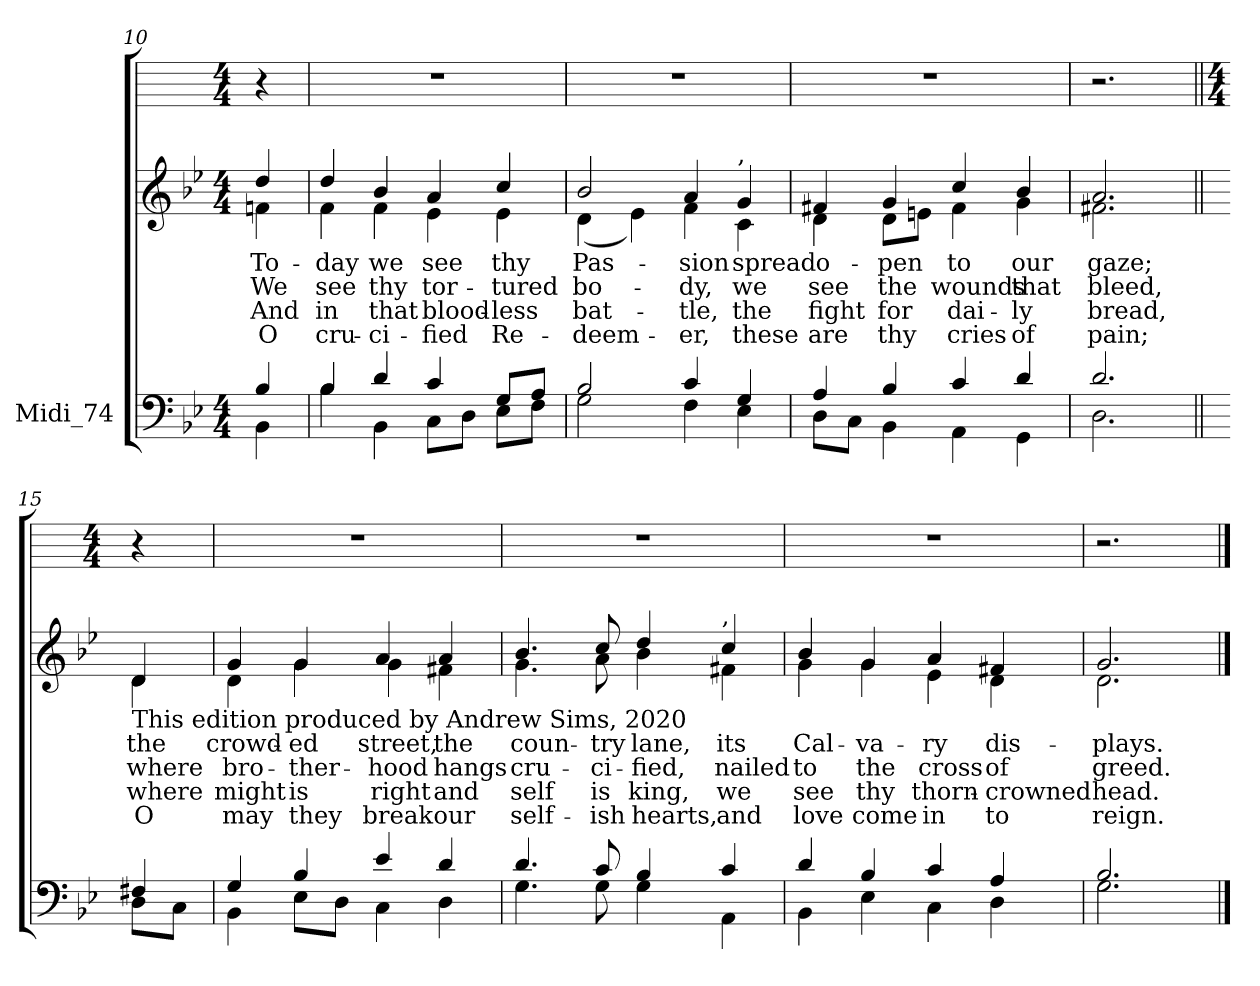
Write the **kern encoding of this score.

**kern	**kern	**text	**text	**text	**text	**kern
*part3	*part2	*part2	*part2	*part2	*part2	*part1
*staff3	*staff2	*staff2	*staff2	*staff2	*staff2	*staff1
*I"Midi_74	*	*	*	*	*	*
!!LO:LB:g=z
*clefF4	*clefG2	*	*	*	*	*
*k[b-e-]	*k[b-e-]	*	*	*	*	*
*B-:	*B-:	*	*	*	*	*
*M4/4	*M4/4	*	*	*	*	*M4/4
=10	=10	=10	=10	=10	=10	=10
*^	*	*	*	*	*	*
!	!	!	!LO:LY:b	!LO:LY:b	!LO:LY:b	!LO:LY:b	!
*	*	*^	*	*	*	*	*
4B-/	4BB-\	4dd/	4fn\	To-	-We	And	O	4r
=11	=11	=11	=11	=11	=11	=11	=11	=11
!	!	!	!	!LO:LY:b	!LO:LY:b	!LO:LY:b	!LO:LY:b	!
4B-/	4B-\	4dd/	4f\	day	see	in	cru-	1r
!	!	!	!	!LO:LY:b	!LO:LY:b	!LO:LY:b	!LO:LY:b	!
4d/	4BB-\	4b-/	4f\	-we	thy	that	ci-	.
!	!	!	!	!LO:LY:b	!LO:LY:b	!LO:LY:b	!LO:LY:b	!
4c/	8C\L	4a/	4e-\	-see	tor-	-blood-	-fied	.
.	8D\J	.	.	.	.	.	.	.
!	!	!	!	!LO:LY:b	!LO:LY:b	!LO:LY:b	!LO:LY:b	!
8G/L	8E-\L	4cc/	4e-\	thy	tured	less	Re-	.
8A/J	8F\J	.	.	.	.	.	.	.
=12	=12	=12	=12	=12	=12	=12	=12	=12
!	!	!	!	!LO:LY:b	!LO:LY:b	!LO:LY:b	!LO:LY:b	!
2B-/	2G\	2b-/	(<4d\	-Pas-	-bo-	-bat-	-deem-	1r
.	.	.	4e-\)	.	.	.	.	.
!	!	!	!	!LO:LY:b	!LO:LY:b	!LO:LY:b	!LO:LY:b	!
4c/	4F\	4a/	4f\	-sion	dy,	tle,	er,	.
!	!	!LO:TX:a:t=,	!	!	!	!	!	!
!	!	!	!	!LO:LY:b	!LO:LY:b	!LO:LY:b	!LO:LY:b	!
4G/	4E-\	4g/	4c\	spread	we	the	these	.
=13	=13	=13	=13	=13	=13	=13	=13	=13
!	!	!	!	!LO:LY:b	!LO:LY:b	!LO:LY:b	!LO:LY:b	!
4A/	8D\L	4f#X/	4d\	o-	-see	fight	are	1r
.	8C\J	.	.	.	.	.	.	.
!	!	!	!	!LO:LY:b	!LO:LY:b	!LO:LY:b	!LO:LY:b	!
4B-/	4BB-\	4g/	8d\L	pen	the	for	thy	.
.	.	.	8en\J	.	.	.	.	.
!	!	!	!	!LO:LY:b	!LO:LY:b	!LO:LY:b	!LO:LY:b	!
4c/	4AA\	4cc/	4f#\	to	wounds	dai-	-cries	.
!	!	!	!	!LO:LY:b	!LO:LY:b	!LO:LY:b	!LO:LY:b	!
4d	4GG\	4b-/	4g\	our	that	ly	of	.
=14	=14	=14	=14	=14	=14	=14	=14	=14
!	!	!	!	!LO:LY:b	!LO:LY:b	!LO:LY:b	!LO:LY:b	!
2.d	2.D\	2.a/	2.f#X\	gaze;	bleed,	bread,	pain;	2.r
!!LO:LB:g=z
=15||	=15||	=15||	=15||	=15||	=15||	=15||	=15||	=15||
*	*	*	*	*	*	*	*	*M4/4
!	!	!LO:TX:b:t=This edition produced by Andrew Sims, 2020	!	!	!	!	!	!
!	!	!	!	!LO:LY:b	!LO:LY:b	!LO:LY:b	!LO:LY:b	!
4F#X/	8D\L	4d/	4d\	the	where	where	O	4r
.	8C\J	.	.	.	.	.	.	.
=16	=16	=16	=16	=16	=16	=16	=16	=16
!	!	!	!	!LO:LY:b	!LO:LY:b	!LO:LY:b	!LO:LY:b	!
4G/	4BB-\	4g/	4d\	crowd-	-bro-	-might	may	1r
!	!	!	!	!LO:LY:b	!LO:LY:b	!LO:LY:b	!LO:LY:b	!
4B-/	8E-\L	4g/	4g\	ed	ther-	-is	they	.
.	8D\J	.	.	.	.	.	.	.
!	!	!	!	!LO:LY:b	!LO:LY:b	!LO:LY:b	!LO:LY:b	!
4e-	4C\	4a/	4g\	street,	hood	right	break	.
!	!	!	!	!LO:LY:b	!LO:LY:b	!LO:LY:b	!LO:LY:b	!
4d/	4D\	4a/	4f#X\	the	hangs	and	our	.
=17	=17	=17	=17	=17	=17	=17	=17	=17
!	!	!	!	!LO:LY:b	!LO:LY:b	!LO:LY:b	!LO:LY:b	!
4.d/	4.G\	4.b-/	4.g\	coun-	-cru-	-self	self-	1r
!	!	!	!	!LO:LY:b	!LO:LY:b	!LO:LY:b	!LO:LY:b	!
8c/	8G\	8cc/	8a\	-try	ci-	-is	ish	.
!	!	!	!	!LO:LY:b	!LO:LY:b	!LO:LY:b	!LO:LY:b	!
4B-/	4G\	4dd/	4b-\	lane,	fied,	king,	hearts,	.
!	!	!LO:TX:a:t=,	!	!	!	!	!	!
!	!	!	!	!LO:LY:b	!LO:LY:b	!LO:LY:b	!LO:LY:b	!
4c/	4AA\	4cc/	4f#X\	its	nailed	we	and	.
=18	=18	=18	=18	=18	=18	=18	=18	=18
!	!	!	!	!LO:LY:b	!LO:LY:b	!LO:LY:b	!LO:LY:b	!
4d/	4BB-\	4b-/	4g\	Cal-	-to	see	love	1r
!	!	!	!	!LO:LY:b	!LO:LY:b	!LO:LY:b	!LO:LY:b	!
4B-/	4E-\	4g/	4g\	va-	-the	thy	come	.
!	!	!	!	!LO:LY:b	!LO:LY:b	!LO:LY:b	!LO:LY:b	!
4c/	4C\	4a/	4e-\	ry	cross	thorn-	-in	.
!	!	!	!	!LO:LY:b	!LO:LY:b	!LO:LY:b	!LO:LY:b	!
4A/	4D\	4f#X/	4d\	dis-	-of	crowned	to	.
=19	=19	=19	=19	=19	=19	=19	=19	=19
!	!	!	!	!LO:LY:b	!LO:LY:b	!LO:LY:b	!LO:LY:b	!
2.B-/	2.G\	2.g/	2.d\	plays.	greed.	head.	reign.	2.r
*v	*v	*	*	*	*	*	*	*
*	*v	*v	*	*	*	*	*
==	==	==	==	==	==	==
*-	*-	*-	*-	*-	*-	*-
